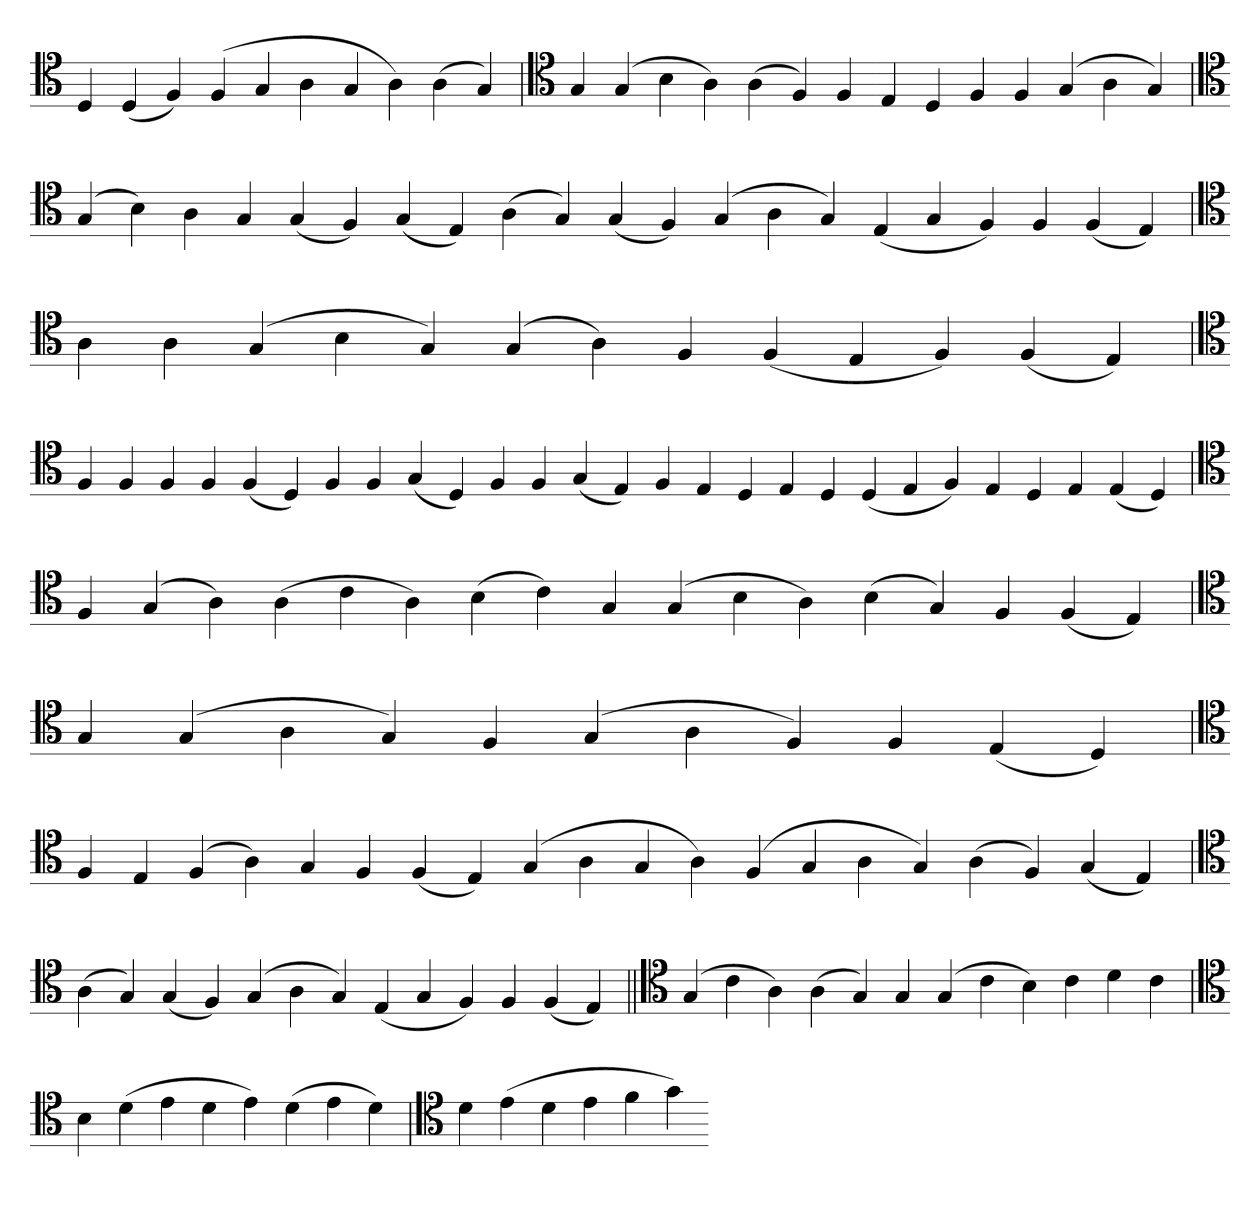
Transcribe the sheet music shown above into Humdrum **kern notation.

**kern
*part1
*staff1
*clefC4
=
4D
(4D
4F)
(4F
4G
4A
4G
4A)
(4A
4G)
=`
*clefC4
4G
(4G
4B
4A)
(4A
4F)
4F
4E
4D
4F
4F
(4G
4A
4G)
='
*clefC4
(4G
4B)
4A
4G
(4G
4F)
(4G
4E)
(4A
4G)
(4G
4F)
(4G
4A
4G)
(4E
4G
4F)
4F
(4F
4E)
=
*clefC4
4A
4A
(4G
4B
4G)
(4G
4A)
4F
(4F
4E
4F)
(4F
4E)
='
*clefC4
4F
4F
4F
4F
(4F
4D)
4F
4F
(4G
4D)
4F
4F
(4G
4E)
4F
4E
4D
4E
4D
(4D
4E
4F)
4E
4D
4E
(4E
4D)
=
*clefC4
4F
(4G
4A)
(4A
4c
4A)
(4B
4c)
4G
(4G
4B
4A)
(4B
4G)
4F
(4F
4E)
=`
*clefC4
4G
(4G
4A
4G)
4F
(4G
4A
4F)
4F
(4E
4D)
='
*clefC4
4F
4E
(4F
4A)
4G
4F
(4F
4E)
(4G
4A
4G
4A)
(4F
4G
4A
4G)
(4A
4F)
(4G
4E)
=`
*clefC4
(4A
4G)
(4G
4F)
(4G
4A
4G)
(4E
4G
4F)
4F
(4F
4E)
=||
*clefC4
(4G
4c
4A)
(4A
4G)
4G
(4G
4c
4B)
4c
4d
4c
=`
*clefC4
4B
(4d
4e
4d
4e)
(4d
4e
4d)
='
*clefC4
4d
(4e
4d
4e
4f
4g)
=-
*-
